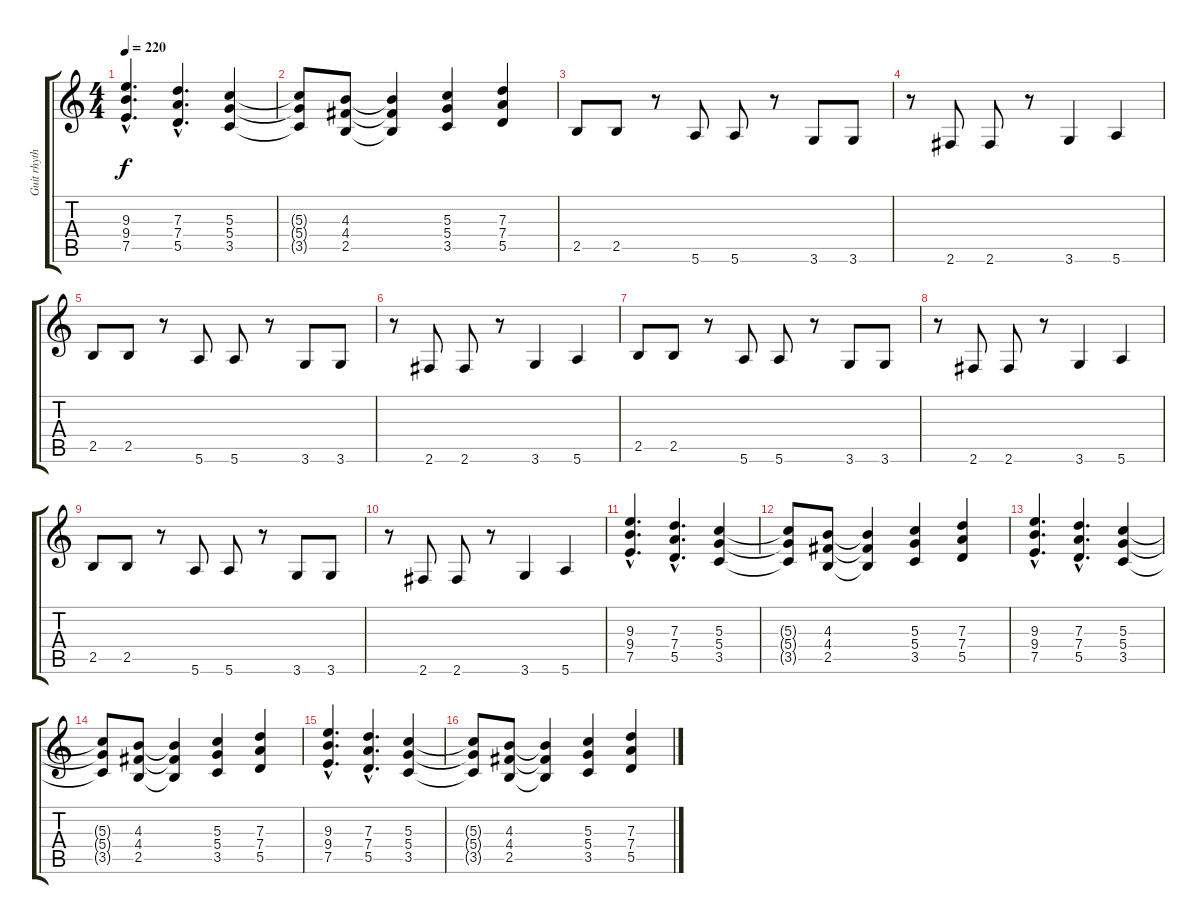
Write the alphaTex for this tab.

\track ("Guit rhythm" "Guit rhyth") {instrument overdrivenguitar}
\staff {score tabs}
\tuning (E4 B3 G3 D3 A2 E2) {hide}
\ts (4 4)
\tempo 220
\clef g2
\ks c
(9.3{hac} 9.4{hac} 7.5{hac}).4{d dy f} (7.3{hac} 7.4{hac} 5.5{hac}).4{d} (5.3 5.4 3.5).4 |
(5.3{t} 5.4{t} 3.5{t}).8 (4.3 4.4 2.5).8 (4.3{t} 4.4{t} 2.5{t}).4 (5.3 5.4 3.5).4 (7.3 7.4 5.5).4 |
2.5.8 2.5.8 r.8 5.6.8 5.6.8 r.8 3.6.8 3.6.8 |
r.8 2.6.8 2.6.8 r.8 3.6.4 5.6.4 |
2.5.8 2.5.8 r.8 5.6.8 5.6.8 r.8 3.6.8 3.6.8 |
r.8 2.6.8 2.6.8 r.8 3.6.4 5.6.4 |
2.5.8 2.5.8 r.8 5.6.8 5.6.8 r.8 3.6.8 3.6.8 |
r.8 2.6.8 2.6.8 r.8 3.6.4 5.6.4 |
2.5.8 2.5.8 r.8 5.6.8 5.6.8 r.8 3.6.8 3.6.8 |
r.8 2.6.8 2.6.8 r.8 3.6.4 5.6.4 |
(9.3{hac} 9.4{hac} 7.5{hac}).4{d} (7.3{hac} 7.4{hac} 5.5{hac}).4{d} (5.3 5.4 3.5).4 |
(5.3{t} 5.4{t} 3.5{t}).8 (4.3 4.4 2.5).8 (4.3{t} 4.4{t} 2.5{t}).4 (5.3 5.4 3.5).4 (7.3 7.4 5.5).4 |
(9.3{hac} 9.4{hac} 7.5{hac}).4{d} (7.3{hac} 7.4{hac} 5.5{hac}).4{d} (5.3 5.4 3.5).4 |
(5.3{t} 5.4{t} 3.5{t}).8 (4.3 4.4 2.5).8 (4.3{t} 4.4{t} 2.5{t}).4 (5.3 5.4 3.5).4 (7.3 7.4 5.5).4 |
(9.3{hac} 9.4{hac} 7.5{hac}).4{d} (7.3{hac} 7.4{hac} 5.5{hac}).4{d} (5.3 5.4 3.5).4 |
(5.3{t} 5.4{t} 3.5{t}).8 (4.3 4.4 2.5).8 (4.3{t} 4.4{t} 2.5{t}).4 (5.3 5.4 3.5).4 (7.3 7.4 5.5).4
